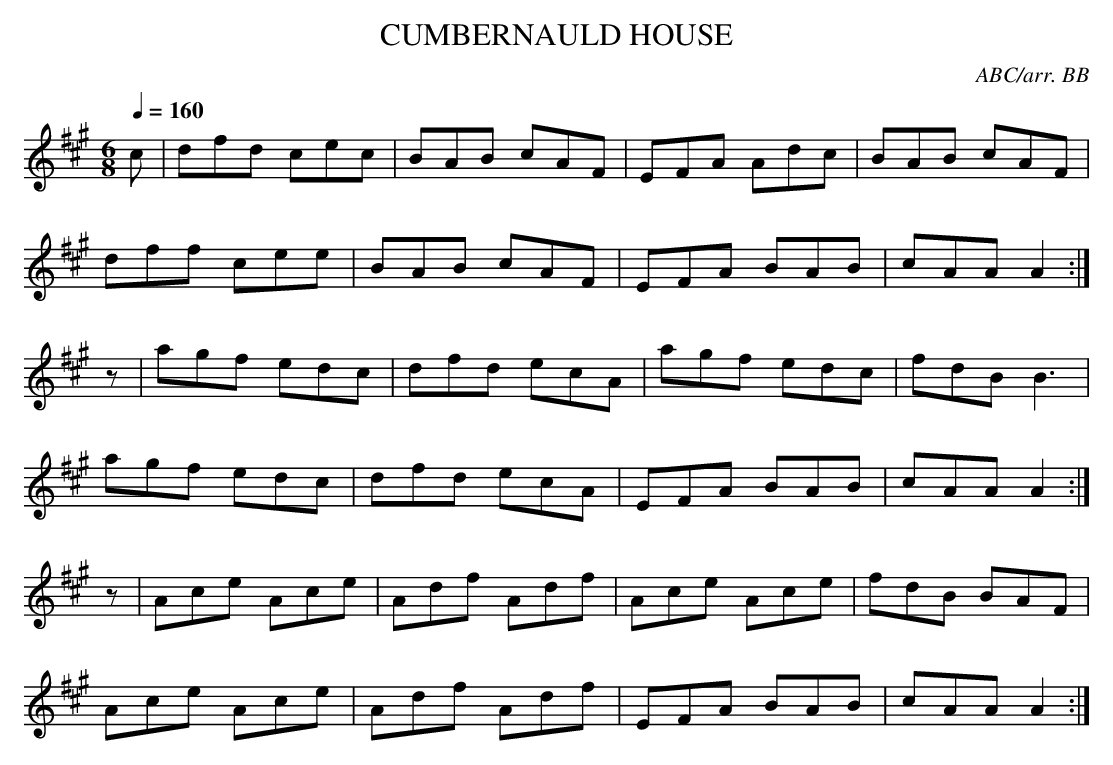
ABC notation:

X:1
T:CUMBERNAULD HOUSE
C:ABC/arr. BB
L:1/8
M:6/8
Q:1/4=160
K:A
c|dfd cec|BAB cAF|EFA Adc|BAB cAF|
dff cee|BAB cAF|EFA BAB|cAA A2:|
z|agf edc|dfd ecA|agf edc|fdB B3|
agf edc|dfd ecA|EFA BAB|cAA A2:|
z|Ace Ace|Adf Adf|Ace Ace|fdB BAF|
Ace Ace|Adf Adf|EFA BAB|cAA A2:|
